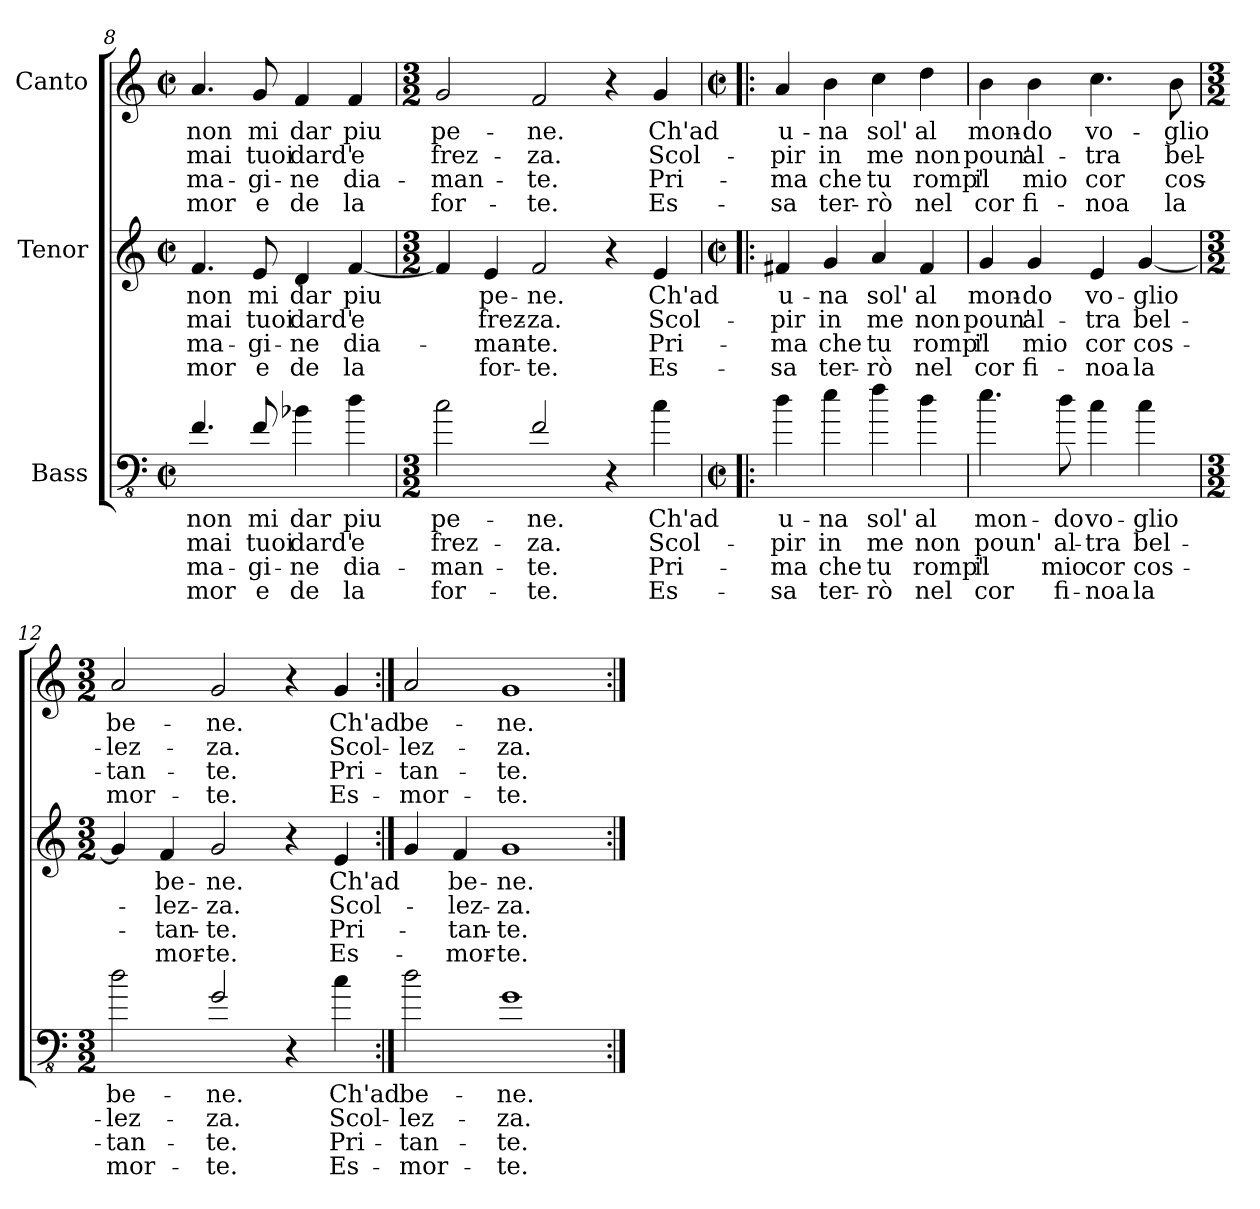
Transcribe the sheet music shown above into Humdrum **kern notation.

**kern	**text	**text	**text	**text	**kern	**text	**text	**text	**text	**kern	**text	**text	**text	**text
*part3	*part3	*part3	*part3	*part3	*part2	*part2	*part2	*part2	*part2	*part1	*part1	*part1	*part1	*part1
*staff3	*staff3	*staff3	*staff3	*staff3	*staff2	*staff2	*staff2	*staff2	*staff2	*staff1	*staff1	*staff1	*staff1	*staff1
*I"Bass	*	*	*	*	*I"Tenor	*	*	*	*	*I"Canto	*	*	*	*
!!LO:PB:g=z
*clefFv4	*	*	*	*	*clefG2	*	*	*	*	*clefG2	*	*	*	*
*k[]	*	*	*	*	*k[]	*	*	*	*	*k[]	*	*	*	*
*C:	*	*	*	*	*C:	*	*	*	*	*C:	*	*	*	*
*M2/2	*	*	*	*	*M2/2	*	*	*	*	*M2/2	*	*	*	*
*met(c|)	*	*	*	*	*met(c|)	*	*	*	*	*met(c|)	*	*	*	*
=8	=8	=8	=8	=8	=8	=8	=8	=8	=8	=8	=8	=8	=8	=8
4.F/	non	mai	-ma-	-mor	4.f/	non	mai	-ma-	-mor	4.a/	non	mai	-ma-	-mor
8F/	mi	tuoi	-gi-	e	8e/	mi	tuoi	-gi-	e	8g/	mi	tuoi	-gi-	e
4B-X\	dar	dard'	-ne	de	4d/	dar	dard'	-ne	de	4f/	dar	dard'	-ne	de
4d\	piu	e	dia-	la	[4f/	piu	e	dia-	la	4f/	piu	e	dia-	la
=9	=9	=9	=9	=9	=9	=9	=9	=9	=9	=9	=9	=9	=9	=9
*M3/2	*	*	*	*	*M3/2	*	*	*	*	*M3/2	*	*	*	*
2c\	pe-	frez-	-man-	for-	4f/]	.	.	.	.	2g/	pe-	frez-	-man-	for-
.	.	.	.	.	4e/	pe-	frez-	-man-	for-	.	.	.	.	.
2F/	-ne.	-za.	-te.	-te.	2f/	-ne.	-za.	-te.	-te.	2f/	-ne.	-za.	-te.	-te.
4r	.	.	.	.	4r	.	.	.	.	4r	.	.	.	.
4c\	Ch'ad	Scol-	Pri-	Es-	4e/	Ch'ad	Scol-	Pri-	Es-	4g/	Ch'ad	Scol-	Pri-	Es-
=10!|:	=10!|:	=10!|:	=10!|:	=10!|:	=10!|:	=10!|:	=10!|:	=10!|:	=10!|:	=10!|:	=10!|:	=10!|:	=10!|:	=10!|:
*M2/2	*	*	*	*	*M2/2	*	*	*	*	*M2/2	*	*	*	*
*met(c|)	*	*	*	*	*met(c|)	*	*	*	*	*met(c|)	*	*	*	*
4d\	u-	-pir	-ma	-sa	4f#X/	u-	-pir	-ma	-sa	4a/	u-	-pir	-ma	-sa
4e\	-na	in	che	ter-	4g/	-na	in	che	ter-	4b\	-na	in	che	ter-
4f\	sol'	me	tu	-rò	4a/	sol'	me	tu	-rò	4cc\	sol'	me	tu	-rò
4d\	al	non	romp'	nel	4f#/	al	non	romp'	nel	4dd\	al	non	romp'	nel
!!LO:LB:g=z
=11	=11	=11	=11	=11	=11	=11	=11	=11	=11	=11	=11	=11	=11	=11
4.e\	mon-	poun'	il	cor	4g/	mon-	poun'	il	cor	4b\	mon-	poun'	il	cor
.	.	.	.	.	4g/	-do	al-	mio	fi-	4b\	-do	al-	mio	fi-
8d\	-do	al-	mio	fi-	.	.	.	.	.	.	.	.	.	.
4c\	vo-	-tra	cor	-noa	4e/	vo-	-tra	cor	-noa	4.cc\	vo-	-tra	cor	-noa
4c\	-glio	bel-	cos-	la	[4g/	-glio	bel-	cos-	la	.	.	.	.	.
.	.	.	.	.	.	.	.	.	.	8b\	-glio	bel-	cos-	la
=12	=12	=12	=12	=12	=12	=12	=12	=12	=12	=12	=12	=12	=12	=12
*M3/2	*	*	*	*	*M3/2	*	*	*	*	*M3/2	*	*	*	*
2d\	be-	-lez-	-tan-	mor-	4g/]	.	.	.	.	2a/	be-	-lez-	-tan-	mor-
.	.	.	.	.	4f/	be-	-lez-	-tan-	mor-	.	.	.	.	.
2G/	-ne.	-za.	-te.	-te.	2g/	-ne.	-za.	-te.	-te.	2g/	-ne.	-za.	-te.	-te.
4r	.	.	.	.	4r	.	.	.	.	4r	.	.	.	.
4c\	Ch'ad	Scol-	Pri-	Es-	4e/	Ch'ad	Scol-	Pri-	Es-	4g/	Ch'ad	Scol-	Pri-	Es-
=13:|!	=13:|!	=13:|!	=13:|!	=13:|!	=13:|!	=13:|!	=13:|!	=13:|!	=13:|!	=13:|!	=13:|!	=13:|!	=13:|!	=13:|!
2d\	be-	-lez-	-tan-	-mor-	4g/	.	.	.	.	2a/	be-	-lez-	-tan-	-mor-
.	.	.	.	.	4f/	be-	-lez-	-tan-	-mor-	.	.	.	.	.
1G	-ne.	-za.	-te.	-te.	1g	-ne.	-za.	-te.	-te.	1g	-ne.	-za.	-te.	-te.
=:|!	=:|!	=:|!	=:|!	=:|!	=:|!	=:|!	=:|!	=:|!	=:|!	=:|!	=:|!	=:|!	=:|!	=:|!
*-	*-	*-	*-	*-	*-	*-	*-	*-	*-	*-	*-	*-	*-	*-
